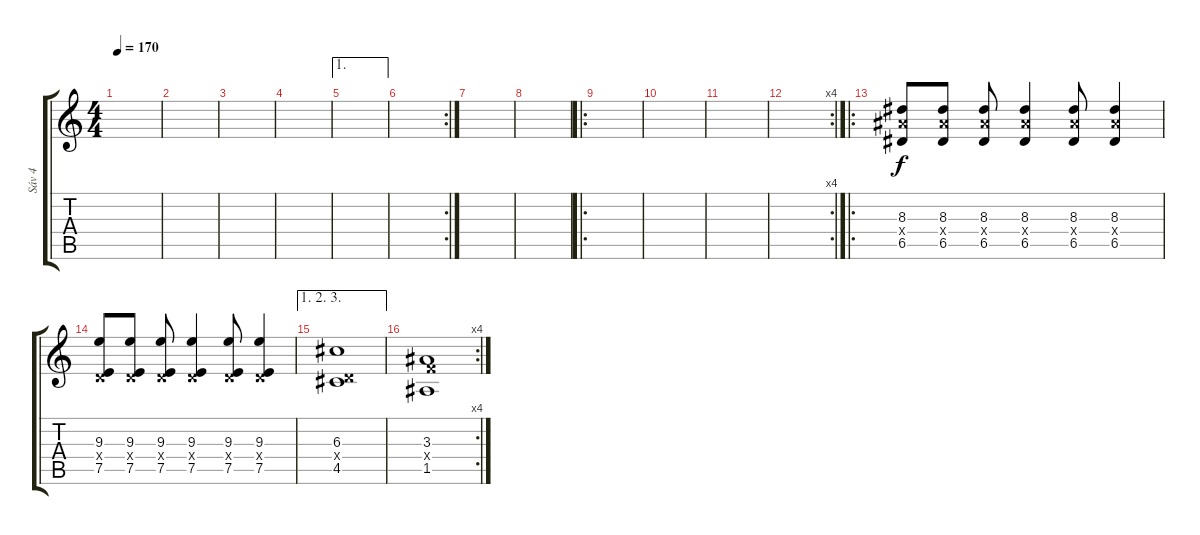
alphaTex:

\track ("Sáv 4" "Sáv 4") {instrument electricguitarmuted}
\staff {score tabs}
\tuning (E4 B3 G3 D3 A2 E2) {hide}
\ts (4 4)
\tempo 170
\clef g2
\ks c
|
|
|
|
\ae 1
|
\rc 2
|
|
|
\ro
|
|
|
\rc 4
|
\ro
(8.3 8.4{x} 6.5).8{instrument distortionguitar} (8.3 8.4{x} 6.5).8 (8.3 8.4{x} 6.5).8 (8.3 8.4{x} 6.5).4 (8.3 8.4{x} 6.5).8 (8.3 8.4{x} 6.5).4 |
(9.3 0.4{x} 7.5).8 (9.3 0.4{x} 7.5).8 (9.3 0.4{x} 7.5).8 (9.3 0.4{x} 7.5).4 (9.3 0.4{x} 7.5).8 (9.3 0.4{x} 7.5).4 |
\ae (1 2 3)
(6.3 0.4{x} 4.5).1{instrument electricguitarclean} |
\rc 4
(3.3 3.4{x} 1.5).1
